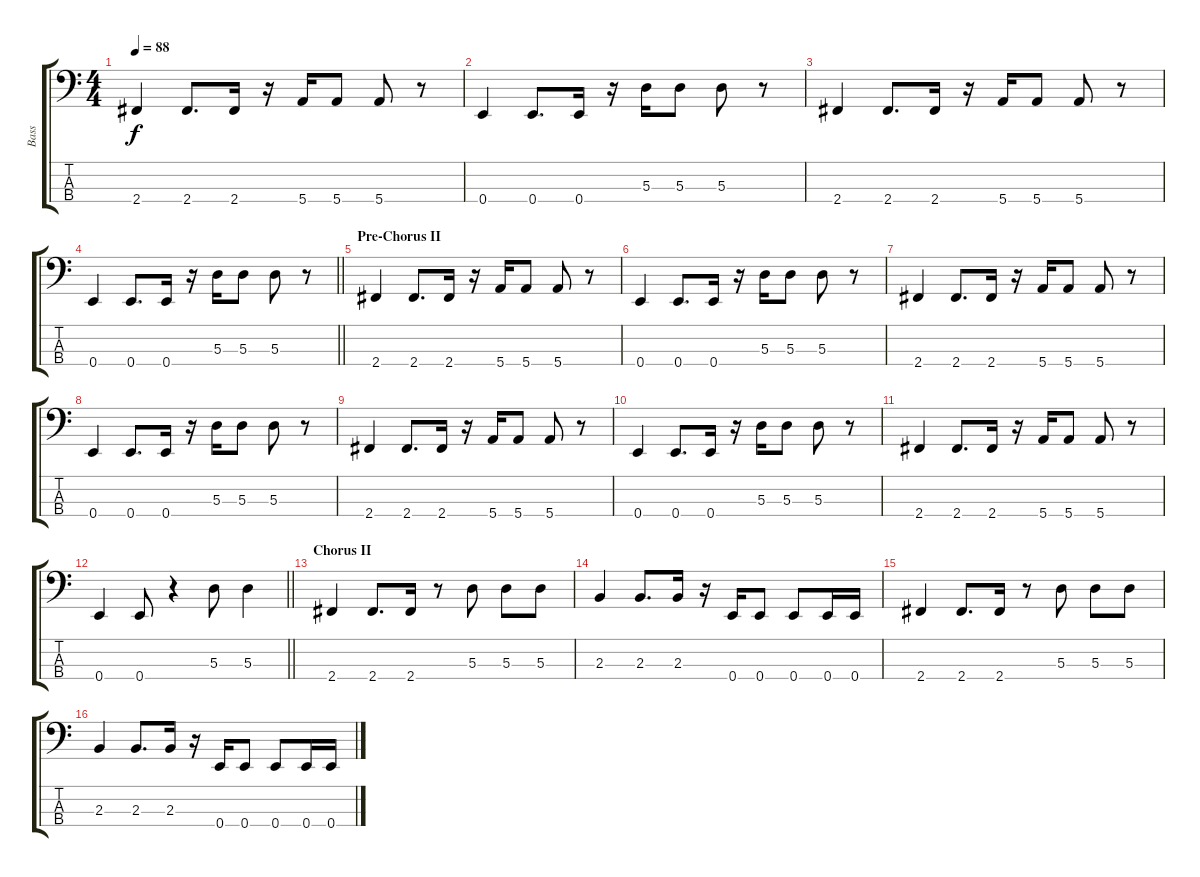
\track ("Bass" "Bass") {instrument electricbassfinger}
\staff {score tabs}
\tuning (G2 D2 A1 E1) {hide}
\ts (4 4)
\tempo 88
\clef f4
\ks c
2.4.4{dy f} 2.4.8{d} 2.4.16 r.16 5.4.16 5.4.8 5.4.8 r.8 |
0.4.4 0.4.8{d} 0.4.16 r.16 5.3.16 5.3.8 5.3.8 r.8 |
2.4.4 2.4.8{d} 2.4.16 r.16 5.4.16 5.4.8 5.4.8 r.8 |
\barLineRight lightlight
0.4.4 0.4.8{d} 0.4.16 r.16 5.3.16 5.3.8 5.3.8 r.8 |
\section ("" "Pre-Chorus II")
2.4.4 2.4.8{d} 2.4.16 r.16 5.4.16 5.4.8 5.4.8 r.8 |
0.4.4 0.4.8{d} 0.4.16 r.16 5.3.16 5.3.8 5.3.8 r.8 |
2.4.4 2.4.8{d} 2.4.16 r.16 5.4.16 5.4.8 5.4.8 r.8 |
0.4.4 0.4.8{d} 0.4.16 r.16 5.3.16 5.3.8 5.3.8 r.8 |
2.4.4 2.4.8{d} 2.4.16 r.16 5.4.16 5.4.8 5.4.8 r.8 |
0.4.4 0.4.8{d} 0.4.16 r.16 5.3.16 5.3.8 5.3.8 r.8 |
2.4.4 2.4.8{d} 2.4.16 r.16 5.4.16 5.4.8 5.4.8 r.8 |
\barLineRight lightlight
0.4.4 0.4.8 r.4 5.3.8 5.3.4 |
\section ("" "Chorus II")
2.4.4 2.4.8{d} 2.4.16 r.8 5.3.8 5.3.8 5.3.8 |
2.3.4 2.3.8{d} 2.3.16 r.16 0.4.16 0.4.8 0.4.8 0.4.16 0.4.16 |
2.4.4 2.4.8{d} 2.4.16 r.8 5.3.8 5.3.8 5.3.8 |
2.3.4 2.3.8{d} 2.3.16 r.16 0.4.16 0.4.8 0.4.8 0.4.16 0.4.16
